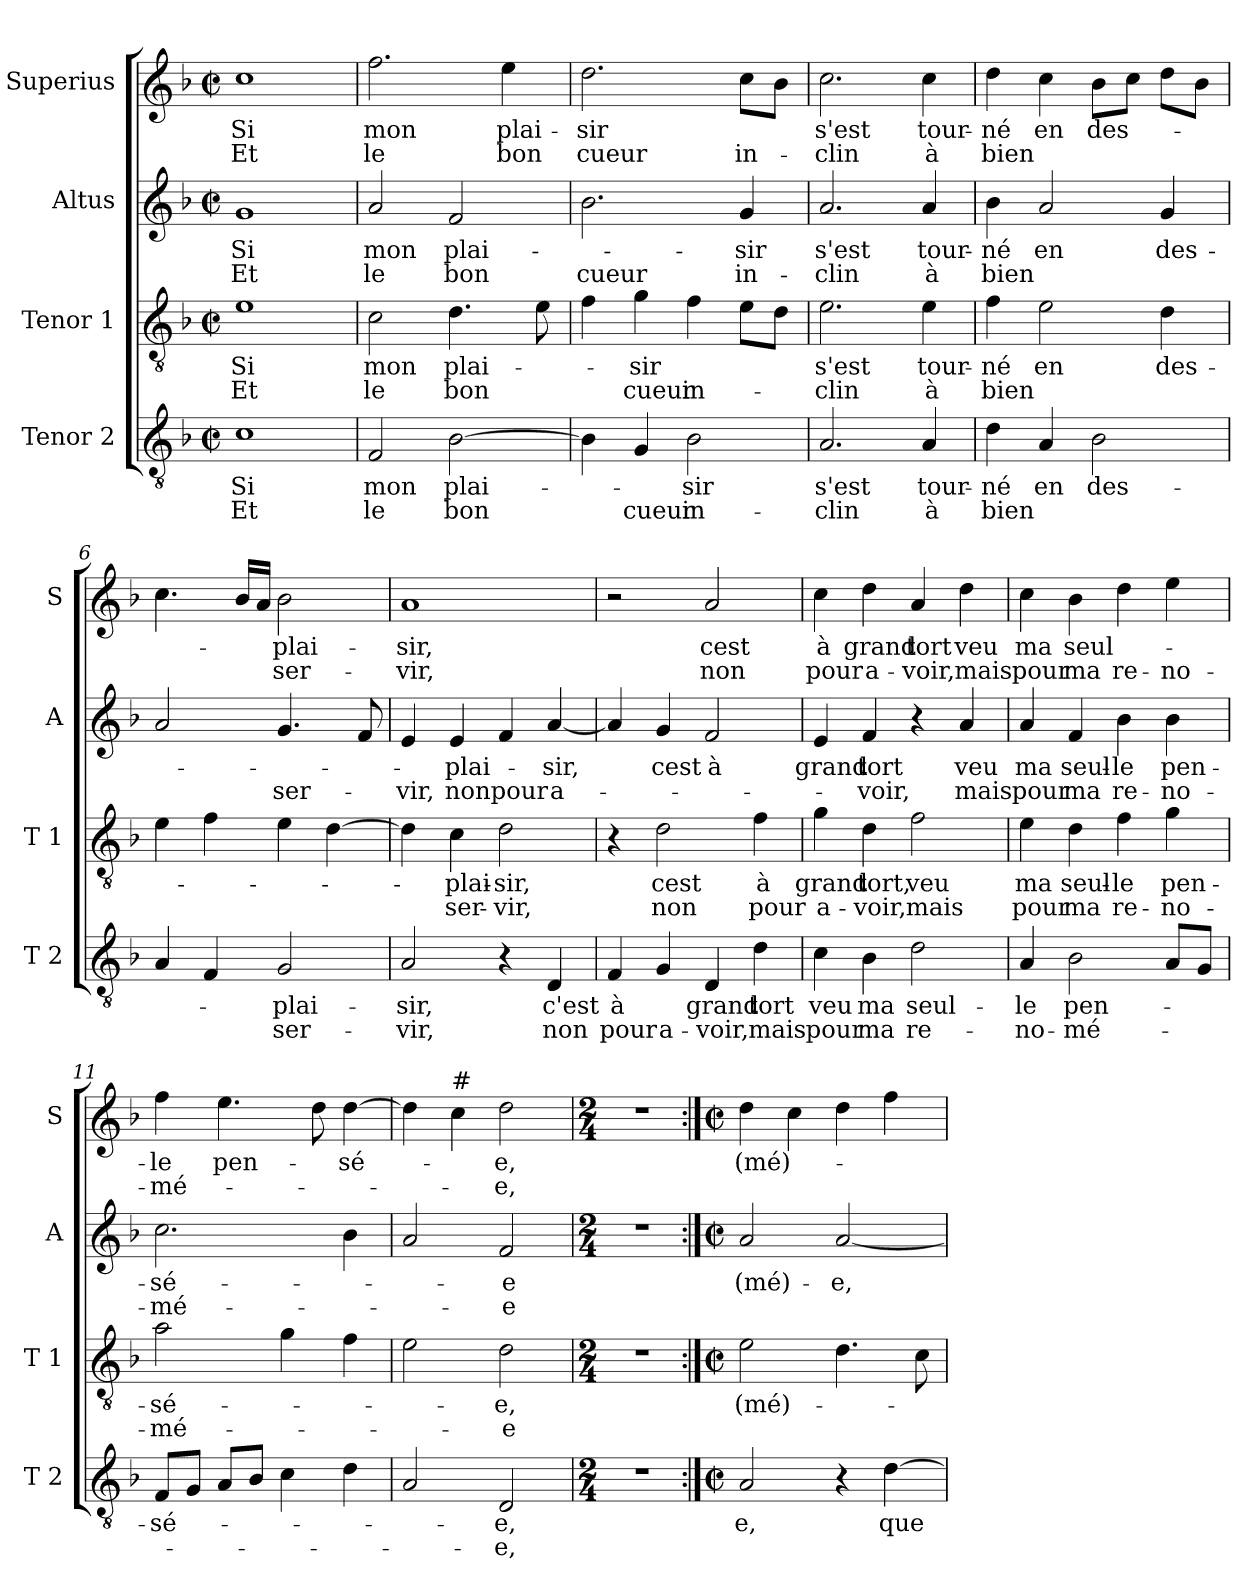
**kern	**text	**text	**kern	**text	**text	**kern	**text	**text	**kern	**text	**text
*part4	*part4	*part4	*part3	*part3	*part3	*part2	*part2	*part2	*part1	*part1	*part1
*staff4	*staff4	*staff4	*staff3	*staff3	*staff3	*staff2	*staff2	*staff2	*staff1	*staff1	*staff1
*I"Tenor 2	*	*	*I"Tenor 1	*	*	*I"Altus	*	*	*I"Superius	*	*
*I'T 2	*	*	*I'T 1	*	*	*I'A	*	*	*I'S	*	*
*clefGv2	*	*	*clefGv2	*	*	*clefG2	*	*	*clefG2	*	*
*k[b-]	*	*	*k[b-]	*	*	*k[b-]	*	*	*k[b-]	*	*
*F:	*	*	*F:	*	*	*F:	*	*	*F:	*	*
*M2/2	*	*	*M2/2	*	*	*M2/2	*	*	*M2/2	*	*
*met(c|)	*	*	*met(c|)	*	*	*met(c|)	*	*	*met(c|)	*	*
=1	=1	=1	=1	=1	=1	=1	=1	=1	=1	=1	=1
1c	Si	Et	1e	Si	Et	1g	Si	Et	1cc	Si	Et
=2	=2	=2	=2	=2	=2	=2	=2	=2	=2	=2	=2
2F/	mon	le	2c\	mon	le	2a/	mon	le	2.ff\	mon	le
[2B-\	plai-	bon	4.d\	plai-	bon	2f/	plai-	bon	.	.	.
.	.	.	.	.	.	.	.	.	4ee\	plai-	bon
.	.	.	8e\	.	.	.	.	.	.	.	.
=3	=3	=3	=3	=3	=3	=3	=3	=3	=3	=3	=3
4B-\]	.	.	4f\	.	.	2.b-\	.	cueur	2.dd\	-sir	cueur
4G/	.	cueur	4g\	-sir	cueur	.	.	.	.	.	.
2B-\	-sir	in-	4f\	.	in-	.	.	.	.	.	.
.	.	.	8e\L	.	.	4g/	-sir	in-	8cc\L	.	in-
.	.	.	8d\J	.	.	.	.	.	8b-\J	.	.
=4	=4	=4	=4	=4	=4	=4	=4	=4	=4	=4	=4
2.A/	s'est	-clin	2.e\	s'est	-clin	2.a/	s'est	-clin	2.cc\	s'est	-clin
4A/	tour-	à	4e\	tour-	à	4a/	tour-	à	4cc\	tour-	à
=5	=5	=5	=5	=5	=5	=5	=5	=5	=5	=5	=5
4d\	-né	bien	4f\	-né	bien	4b-\	-né	bien	4dd\	-né	bien
4A/	en	.	2e\	en	.	2a/	en	.	4cc\	en	.
2B-\	des-	.	.	.	.	.	.	.	8b-\L	des-	.
.	.	.	.	.	.	.	.	.	8cc\J	.	.
.	.	.	4d\	des-	.	4g/	des-	.	8dd\L	.	.
.	.	.	.	.	.	.	.	.	8b-\J	.	.
!!LO:LB:g=z
=6	=6	=6	=6	=6	=6	=6	=6	=6	=6	=6	=6
4A/	.	.	4e\	.	.	2a/	.	.	4.cc\	.	.
4F/	.	.	4f\	.	.	.	.	.	.	.	.
.	.	.	.	.	.	.	.	.	16b-/LL	.	.
.	.	.	.	.	.	.	.	.	16a/JJ	.	.
2G/	-plai-	ser-	4e\	.	.	4.g/	.	ser-	2b-\	-plai-	ser-
.	.	.	[4d\	.	.	.	.	.	.	.	.
.	.	.	.	.	.	8f/	.	.	.	.	.
=7	=7	=7	=7	=7	=7	=7	=7	=7	=7	=7	=7
2A/	-sir,	-vir,	4d\]	.	.	4e/	.	-vir,	1a	-sir,	-vir,
.	.	.	4c\	-plai-	ser-	4e/	-plai-	non	.	.	.
4r	.	.	2d\	-sir,	-vir,	4f/	.	pour	.	.	.
4D/	c'est	non	.	.	.	[4a/	-sir,	a-	.	.	.
=8	=8	=8	=8	=8	=8	=8	=8	=8	=8	=8	=8
4F/	à	pour	4r	.	.	4a/]	.	.	2r	.	.
4G/	.	a-	2d\	cest	non	4g/	cest	.	.	.	.
4D/	grand	-voir,	.	.	.	2f/	à	.	2a/	cest	non
4d\	tort	mais	4f\	à	pour	.	.	.	.	.	.
=9	=9	=9	=9	=9	=9	=9	=9	=9	=9	=9	=9
4c\	veu	pour	4g\	grand	a-	4e/	grand	.	4cc\	à	pour
4B-\	ma	ma	4d\	tort,	-voir,	4f/	tort	-voir,	4dd\	grand	a-
2d\	seul-	re-	2f\	veu	mais	4r	.	.	4a/	tort	-voir,
.	.	.	.	.	.	4a/	veu	mais	4dd\	veu	mais
=10	=10	=10	=10	=10	=10	=10	=10	=10	=10	=10	=10
4A/	-le	-no-	4e\	ma	pour	4a/	ma	pour	4cc\	ma	pour
2B-\	pen-	-mé-	4d\	seul-	ma	4f/	seul-	ma	4b-\	seul-	ma
.	.	.	4f\	-le	re-	4b-\	-le	re-	4dd\	.	re-
8A/L	.	.	4g\	pen-	-no-	4b-\	pen-	-no-	4ee\	.	-no-
8G/J	.	.	.	.	.	.	.	.	.	.	.
!!LO:LB:g=z
=11	=11	=11	=11	=11	=11	=11	=11	=11	=11	=11	=11
8F/L	-sé-	.	2a\	-sé-	-mé-	2.cc\	-sé-	-mé-	4ff\	-le	-mé-
8G/J	.	.	.	.	.	.	.	.	.	.	.
8A/L	.	.	.	.	.	.	.	.	4.ee\	pen-	.
8B-/J	.	.	.	.	.	.	.	.	.	.	.
4c\	.	.	4g\	.	.	.	.	.	.	.	.
.	.	.	.	.	.	.	.	.	8dd\	.	.
4d\	.	.	4f\	.	.	4b-\	.	.	[4dd\	-sé-	.
=12	=12	=12	=12	=12	=12	=12	=12	=12	=12	=12	=12
2A/	.	.	2e\	.	.	2a/	.	.	4dd\]	.	.
!	!	!	!	!	!	!	!	!	!LO:TX:a:t=#	!	!
.	.	.	.	.	.	.	.	.	4cc\	.	.
2D/	-e,	-e,	2d\	-e,	-e	2f/	-e	-e	2dd\	-e,	-e,
=13	=13	=13	=13	=13	=13	=13	=13	=13	=13	=13	=13
*M2/4	*	*	*M2/4	*	*	*M2/4	*	*	*M2/4	*	*
2r	.	.	2r	.	.	2r	.	.	2r	.	.
=14:|!	=14:|!	=14:|!	=14:|!	=14:|!	=14:|!	=14:|!	=14:|!	=14:|!	=14:|!	=14:|!	=14:|!
*M2/2	*	*	*M2/2	*	*	*M2/2	*	*	*M2/2	*	*
*met(c|)	*	*	*met(c|)	*	*	*met(c|)	*	*	*met(c|)	*	*
2A/	e,	.	2e\	(mé)-	.	2a/	(mé)-	.	4dd\	(mé)-	.
.	.	.	.	.	.	.	.	.	4cc\	.	.
4r	.	.	4.d\	.	.	[2a/	-e,	.	4dd\	.	.
[4d\	que	.	.	.	.	.	.	.	4ff\	.	.
.	.	.	8c\	.	.	.	.	.	.	.	.
=	=	=	=	=	=	=	=	=	=	=	=
*-	*-	*-	*-	*-	*-	*-	*-	*-	*-	*-	*-
